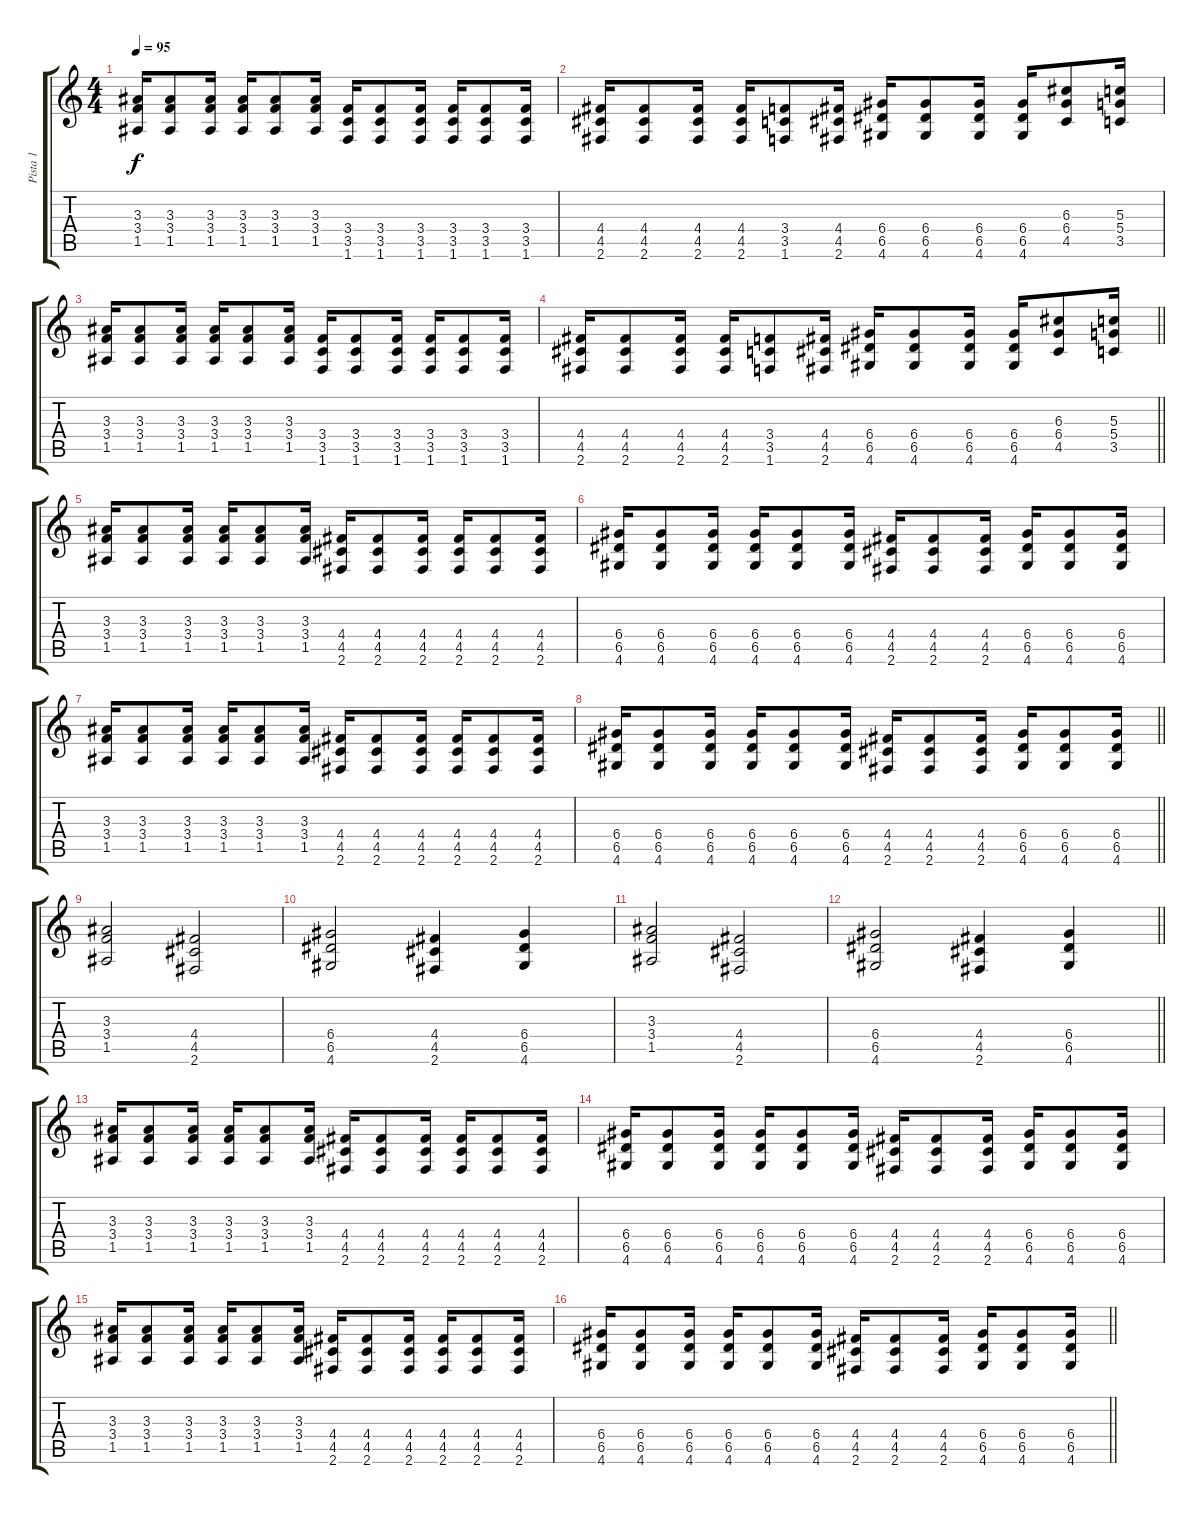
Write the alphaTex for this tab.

\track ("Pista 1" "Pista 1") {instrument overdrivenguitar}
\staff {score tabs}
\tuning (E4 B3 G3 D3 A2 E2) {hide}
\ts (4 4)
\tempo 95
\clef g2
\ks c
(3.3 3.4 1.5).16{dy f} (3.3 3.4 1.5).8 (3.3 3.4 1.5).16 (3.3 3.4 1.5).16 (3.3 3.4 1.5).8 (3.3 3.4 1.5).16 (3.4 3.5 1.6).16 (3.4 3.5 1.6).8 (3.4 3.5 1.6).16 (3.4 3.5 1.6).16 (3.4 3.5 1.6).8 (3.4 3.5 1.6).16 |
(4.4 4.5 2.6).16 (4.4 4.5 2.6).8 (4.4 4.5 2.6).16 (4.4 4.5 2.6).16 (3.4 3.5 1.6).8 (4.4 4.5 2.6).16 (6.4 6.5 4.6).16 (6.4 6.5 4.6).8 (6.4 6.5 4.6).16 (6.4 6.5 4.6).16 (6.3 6.4 4.5).8 (5.3 5.4 3.5).16 |
(3.3 3.4 1.5).16 (3.3 3.4 1.5).8 (3.3 3.4 1.5).16 (3.3 3.4 1.5).16 (3.3 3.4 1.5).8 (3.3 3.4 1.5).16 (3.4 3.5 1.6).16 (3.4 3.5 1.6).8 (3.4 3.5 1.6).16 (3.4 3.5 1.6).16 (3.4 3.5 1.6).8 (3.4 3.5 1.6).16 |
\barLineRight lightlight
(4.4 4.5 2.6).16 (4.4 4.5 2.6).8 (4.4 4.5 2.6).16 (4.4 4.5 2.6).16 (3.4 3.5 1.6).8 (4.4 4.5 2.6).16 (6.4 6.5 4.6).16 (6.4 6.5 4.6).8 (6.4 6.5 4.6).16 (6.4 6.5 4.6).16 (6.3 6.4 4.5).8 (5.3 5.4 3.5).16 |
(3.3 3.4 1.5).16 (3.3 3.4 1.5).8 (3.3 3.4 1.5).16 (3.3 3.4 1.5).16 (3.3 3.4 1.5).8 (3.3 3.4 1.5).16 (4.4 4.5 2.6).16 (4.4 4.5 2.6).8 (4.4 4.5 2.6).16 (4.4 4.5 2.6).16 (4.4 4.5 2.6).8 (4.4 4.5 2.6).16 |
(6.4 6.5 4.6).16 (6.4 6.5 4.6).8 (6.4 6.5 4.6).16 (6.4 6.5 4.6).16 (6.4 6.5 4.6).8 (6.4 6.5 4.6).16 (4.4 4.5 2.6).16 (4.4 4.5 2.6).8 (4.4 4.5 2.6).16 (6.4 6.5 4.6).16 (6.4 6.5 4.6).8 (6.4 6.5 4.6).16 |
(3.3 3.4 1.5).16 (3.3 3.4 1.5).8 (3.3 3.4 1.5).16 (3.3 3.4 1.5).16 (3.3 3.4 1.5).8 (3.3 3.4 1.5).16 (4.4 4.5 2.6).16 (4.4 4.5 2.6).8 (4.4 4.5 2.6).16 (4.4 4.5 2.6).16 (4.4 4.5 2.6).8 (4.4 4.5 2.6).16 |
\barLineRight lightlight
(6.4 6.5 4.6).16 (6.4 6.5 4.6).8 (6.4 6.5 4.6).16 (6.4 6.5 4.6).16 (6.4 6.5 4.6).8 (6.4 6.5 4.6).16 (4.4 4.5 2.6).16 (4.4 4.5 2.6).8 (4.4 4.5 2.6).16 (6.4 6.5 4.6).16 (6.4 6.5 4.6).8 (6.4 6.5 4.6).16 |
(3.3 3.4 1.5).2 (4.4 4.5 2.6).2 |
(6.4 6.5 4.6).2 (4.4 4.5 2.6).4 (6.4 6.5 4.6).4 |
(3.3 3.4 1.5).2 (4.4 4.5 2.6).2 |
\barLineRight lightlight
(6.4 6.5 4.6).2 (4.4 4.5 2.6).4 (6.4 6.5 4.6).4 |
(3.3 3.4 1.5).16 (3.3 3.4 1.5).8 (3.3 3.4 1.5).16 (3.3 3.4 1.5).16 (3.3 3.4 1.5).8 (3.3 3.4 1.5).16 (4.4 4.5 2.6).16 (4.4 4.5 2.6).8 (4.4 4.5 2.6).16 (4.4 4.5 2.6).16 (4.4 4.5 2.6).8 (4.4 4.5 2.6).16 |
(6.4 6.5 4.6).16 (6.4 6.5 4.6).8 (6.4 6.5 4.6).16 (6.4 6.5 4.6).16 (6.4 6.5 4.6).8 (6.4 6.5 4.6).16 (4.4 4.5 2.6).16 (4.4 4.5 2.6).8 (4.4 4.5 2.6).16 (6.4 6.5 4.6).16 (6.4 6.5 4.6).8 (6.4 6.5 4.6).16 |
(3.3 3.4 1.5).16 (3.3 3.4 1.5).8 (3.3 3.4 1.5).16 (3.3 3.4 1.5).16 (3.3 3.4 1.5).8 (3.3 3.4 1.5).16 (4.4 4.5 2.6).16 (4.4 4.5 2.6).8 (4.4 4.5 2.6).16 (4.4 4.5 2.6).16 (4.4 4.5 2.6).8 (4.4 4.5 2.6).16 |
\barLineRight lightlight
(6.4 6.5 4.6).16 (6.4 6.5 4.6).8 (6.4 6.5 4.6).16 (6.4 6.5 4.6).16 (6.4 6.5 4.6).8 (6.4 6.5 4.6).16 (4.4 4.5 2.6).16 (4.4 4.5 2.6).8 (4.4 4.5 2.6).16 (6.4 6.5 4.6).16 (6.4 6.5 4.6).8 (6.4 6.5 4.6).16
